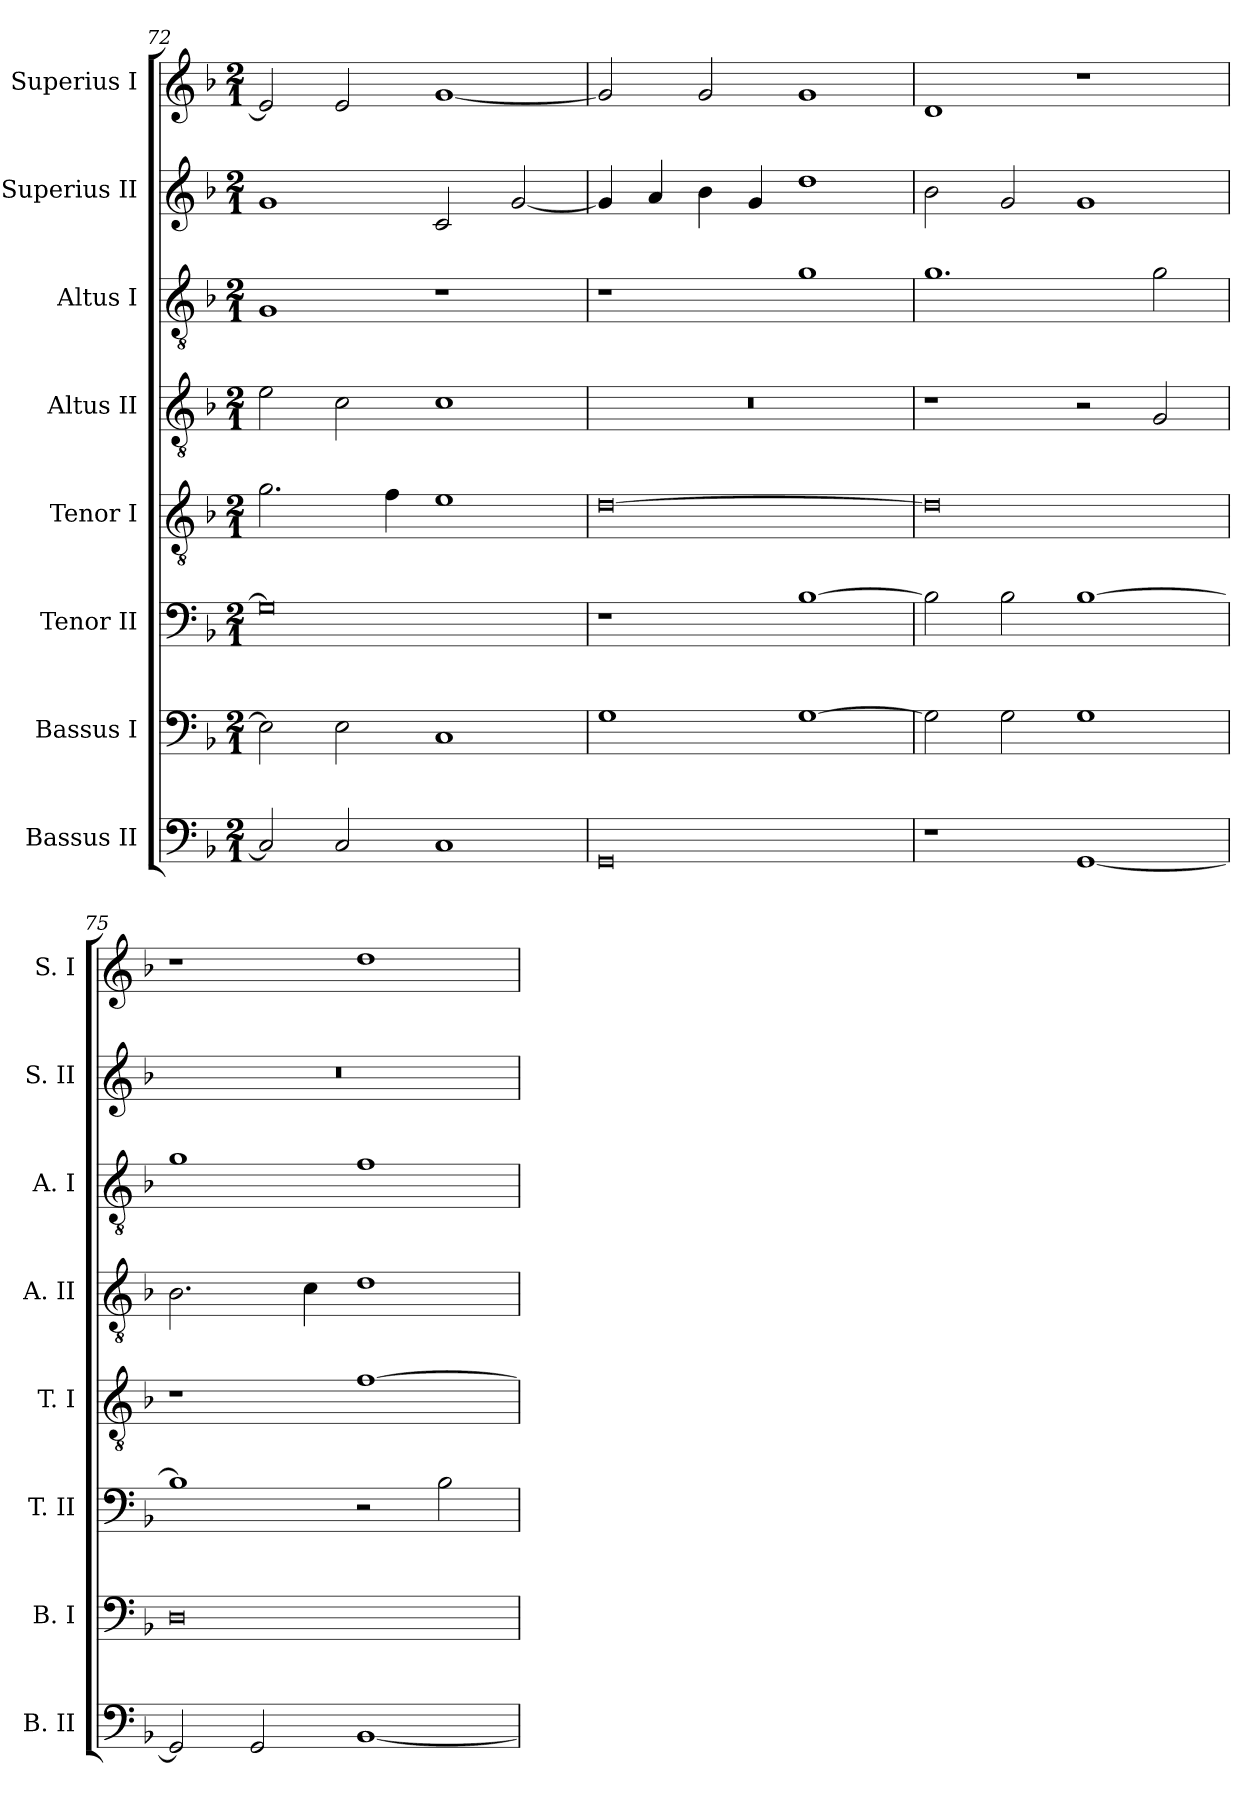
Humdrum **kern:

**kern	**kern	**kern	**kern	**kern	**kern	**kern	**kern
*part8	*part7	*part6	*part5	*part4	*part3	*part2	*part1
*staff8	*staff7	*staff6	*staff5	*staff4	*staff3	*staff2	*staff1
*I"Bassus II	*I"Bassus I	*I"Tenor II	*I"Tenor I	*I"Altus II	*I"Altus I	*I"Superius II	*I"Superius I
*I'B. II	*I'B. I	*I'T. II	*I'T. I	*I'A. II	*I'A. I	*I'S. II	*I'S. I
*clefF4	*clefF4	*clefF4	*clefGv2	*clefGv2	*clefGv2	*clefG2	*clefG2
*k[b-]	*k[b-]	*k[b-]	*k[b-]	*k[b-]	*k[b-]	*k[b-]	*k[b-]
*F:	*F:	*F:	*F:	*F:	*F:	*F:	*F:
*M2/1	*M2/1	*M2/1	*M2/1	*M2/1	*M2/1	*M2/1	*M2/1
=72	=72	=72	=72	=72	=72	=72	=72
2C]	2E]	0G]	2.g	2e	1G	1g	2e]
2C	2E	.	.	2c	.	.	2e
.	.	.	4f	.	.	.	.
1C	1C	.	1e	1c	1r	2c	[1g
.	.	.	.	.	.	[2g	.
=73	=73	=73	=73	=73	=73	=73	=73
0GG	1G	1r	[0d	0r	1r	4g]	2g]
.	.	.	.	.	.	4a	.
.	.	.	.	.	.	4b-	2g
.	.	.	.	.	.	4g	.
.	[1G	[1B-	.	.	1g	1dd	1g
=74	=74	=74	=74	=74	=74	=74	=74
1r	2G]	2B-]	0d]	1r	1.g	2b-	1d
.	2G	2B-	.	.	.	2g	.
[1GG	1G	[1B-	.	2r	.	1g	1r
.	.	.	.	2G	2g	.	.
=75	=75	=75	=75	=75	=75	=75	=75
2GG]	0D	1B-]	1r	2.B-	1g	0r	1r
2GG	.	.	.	.	.	.	.
.	.	.	.	4c	.	.	.
[1BB-	.	2r	[1f	1d	1f	.	1dd
.	.	2B-	.	.	.	.	.
=	=	=	=	=	=	=	=
*-	*-	*-	*-	*-	*-	*-	*-
